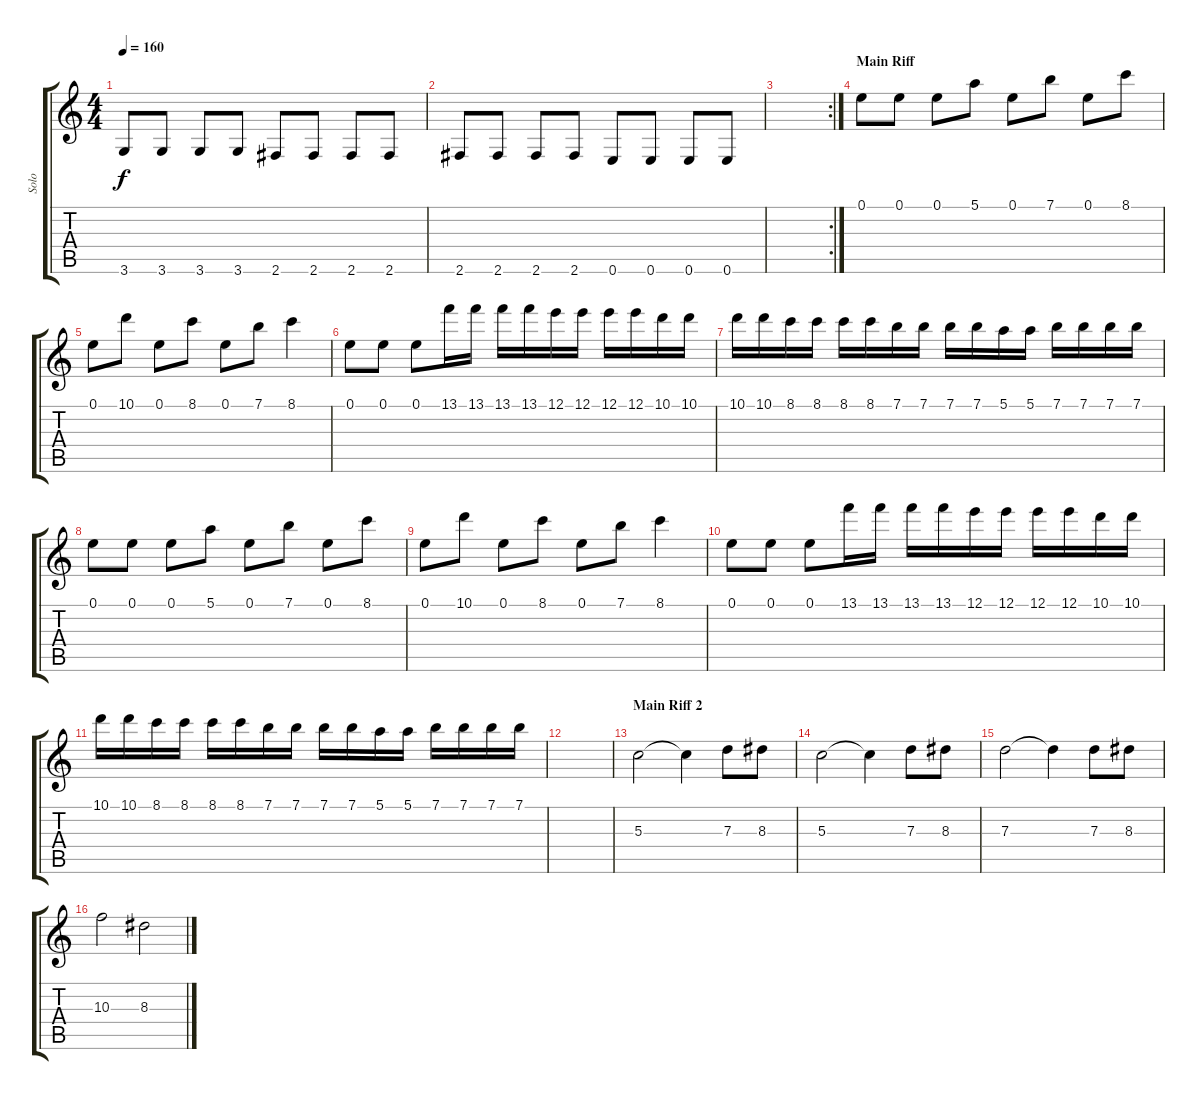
\track ("Solo" "Solo") {instrument distortionguitar}
\staff {score tabs}
\tuning (E4 B3 G3 D3 A2 E2) {hide}
\ts (4 4)
\tempo 160
\clef g2
\ks c
3.6.8{dy f} 3.6.8 3.6.8 3.6.8 2.6.8 2.6.8 2.6.8 2.6.8 |
2.6.8 2.6.8 2.6.8 2.6.8 0.6.8 0.6.8 0.6.8 0.6.8 |
\rc 2
|
\section ("" "Main Riff")
0.1.8 0.1.8 0.1.8 5.1.8 0.1.8 7.1.8 0.1.8 8.1.8 |
0.1.8 10.1.8 0.1.8 8.1.8 0.1.8 7.1.8 8.1.4 |
0.1.8 0.1.8 0.1.8 13.1.16 13.1.16 13.1.16 13.1.16 12.1.16 12.1.16 12.1.16 12.1.16 10.1.16 10.1.16 |
10.1.16 10.1.16 8.1.16 8.1.16 8.1.16 8.1.16 7.1.16 7.1.16 7.1.16 7.1.16 5.1.16 5.1.16 7.1.16 7.1.16 7.1.16 7.1.16 |
0.1.8 0.1.8 0.1.8 5.1.8 0.1.8 7.1.8 0.1.8 8.1.8 |
0.1.8 10.1.8 0.1.8 8.1.8 0.1.8 7.1.8 8.1.4 |
0.1.8 0.1.8 0.1.8 13.1.16 13.1.16 13.1.16 13.1.16 12.1.16 12.1.16 12.1.16 12.1.16 10.1.16 10.1.16 |
10.1.16 10.1.16 8.1.16 8.1.16 8.1.16 8.1.16 7.1.16 7.1.16 7.1.16 7.1.16 5.1.16 5.1.16 7.1.16 7.1.16 7.1.16 7.1.16 |
|
\section ("" "Main Riff 2")
5.3.2 5.3{t}.4 7.3.8 8.3.8 |
5.3.2 5.3{t}.4 7.3.8 8.3.8 |
7.3.2 7.3{t}.4 7.3.8 8.3.8 |
10.3.2 8.3.2
